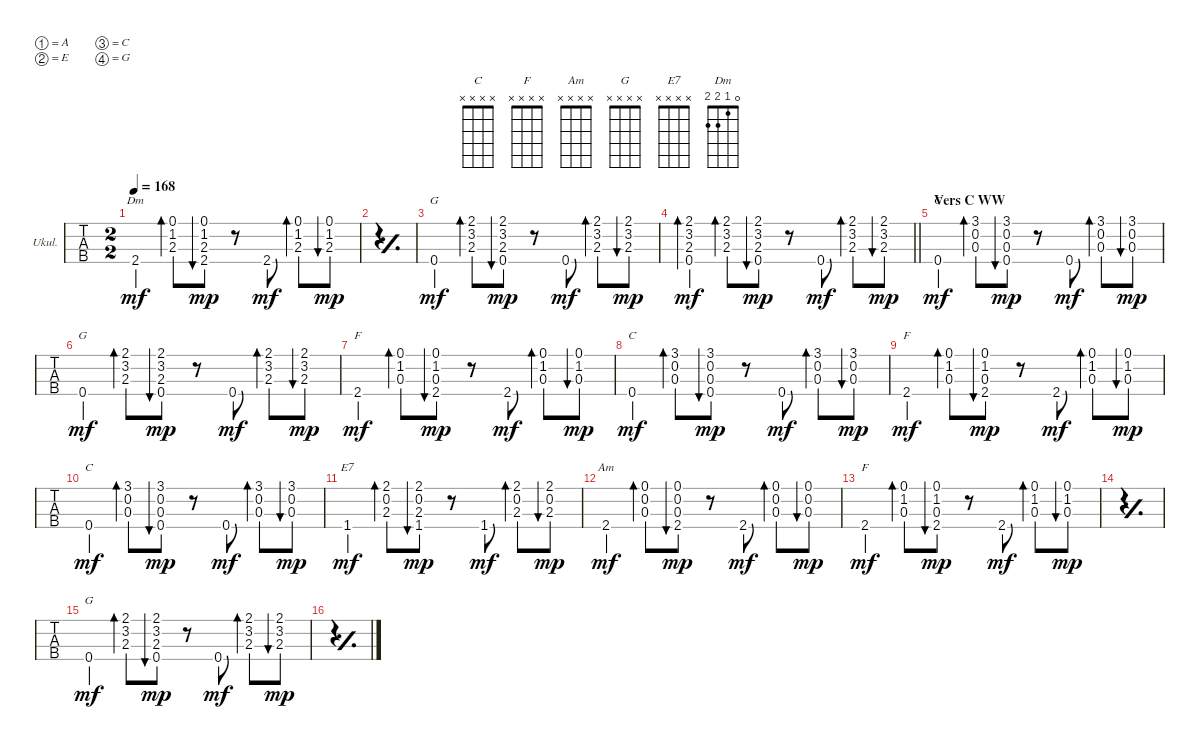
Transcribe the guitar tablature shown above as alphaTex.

\bracketExtendMode groupsimilarinstruments
\multiTrackTrackNamePolicy hidden
\firstSystemTrackNameOrientation horizontal
\otherSystemsTrackNameOrientation horizontal
\track ("Ukulele" "Ukul.") {instrument acousticguitarnylon}
\staff {tabs}
\tuning (A4 E4 C4 G3)
\displaytranspose 0
\chord ("C" x x x x)
\chord ("F" x x x x)
\chord ("Am" x x x x)
\chord ("G" x x x x)
\chord ("E7" x x x x)
\chord ("Dm" 0 1 2 2)
\ts (2 2)
\tempo 168
\clef g2
\ks c
2.4.4{ch "Dm" dy mf} (0.1 1.2 2.3).8{bd 30} (0.1 1.2 2.3 2.4).8{bu 30 dy mp} r.8 2.4.8{dy mf} (0.1 1.2 2.3).8{bd 30} (0.1 1.2 2.3).8{bu 30 dy mp} |
\simile simple
|
\simile none
0.4.4{ch "G" dy mf} (2.1 3.2 2.3).8{bd 30} (2.1 3.2 2.3 0.4).8{bu 30 dy mp} r.8 0.4.8{dy mf} (2.1 3.2 2.3).8{bd 30} (2.1 3.2 2.3).8{bu 30 dy mp} |
\barLineRight lightlight
(0.4 2.3 3.2 2.1).4{bd 30 dy mf} (2.1 3.2 2.3).8{bd 30} (2.1 3.2 2.3 0.4).8{bu 30 dy mp} r.8 0.4.8{dy mf} (2.1 3.2 2.3).8{bd 30} (2.1 3.2 2.3).8{bu 30 dy mp} |
\section ("" "Vers C WW")
0.4.4{ch "C" dy mf} (3.1 0.2 0.3).8{bd 30} (3.1 0.2 0.3 0.4).8{bu 30 dy mp} r.8 0.4.8{dy mf} (3.1 0.2 0.3).8{bd 30} (3.1 0.2 0.3).8{bu 30 dy mp} |
0.4.4{ch "G" dy mf} (2.1 3.2 2.3).8{bd 30} (2.1 3.2 2.3 0.4).8{bu 30 dy mp} r.8 0.4.8{dy mf} (2.1 3.2 2.3).8{bd 30} (2.1 3.2 2.3).8{bu 30 dy mp} |
2.4.4{ch "F" dy mf} (0.1 1.2 0.3).8{bd 30} (0.1 1.2 0.3 2.4).8{bu 30 dy mp} r.8 2.4.8{dy mf} (0.1 1.2 0.3).8{bd 30} (0.1 1.2 0.3).8{bu 30 dy mp} |
0.4.4{ch "C" dy mf} (3.1 0.2 0.3).8{bd 30} (3.1 0.2 0.3 0.4).8{bu 30 dy mp} r.8 0.4.8{dy mf} (3.1 0.2 0.3).8{bd 30} (3.1 0.2 0.3).8{bu 30 dy mp} |
2.4.4{ch "F" dy mf} (0.1 1.2 0.3).8{bd 30} (0.1 1.2 0.3 2.4).8{bu 30 dy mp} r.8 2.4.8{dy mf} (0.1 1.2 0.3).8{bd 30} (0.1 1.2 0.3).8{bu 30 dy mp} |
0.4.4{ch "C" dy mf} (3.1 0.2 0.3).8{bd 30} (3.1 0.2 0.3 0.4).8{bu 30 dy mp} r.8 0.4.8{dy mf} (3.1 0.2 0.3).8{bd 30} (3.1 0.2 0.3).8{bu 30 dy mp} |
1.4.4{ch "E7" dy mf} (2.1 0.2 2.3).8{bd 30} (2.1 0.2 2.3 1.4).8{bu 30 dy mp} r.8 1.4.8{dy mf} (2.1 0.2 2.3).8{bd 30} (2.1 0.2 2.3).8{bu 30 dy mp} |
2.4.4{ch "Am" dy mf} (0.1 0.2 0.3).8{bd 30} (0.1 0.2 0.3 2.4).8{bu 30 dy mp} r.8 2.4.8{dy mf} (0.1 0.2 0.3).8{bd 30} (0.1 0.2 0.3).8{bu 30 dy mp} |
2.4.4{ch "F" dy mf} (0.1 1.2 0.3).8{bd 30} (0.1 1.2 0.3 2.4).8{bu 30 dy mp} r.8 2.4.8{dy mf} (0.1 1.2 0.3).8{bd 30} (0.1 1.2 0.3).8{bu 30 dy mp} |
\simile simple
|
\simile none
0.4.4{ch "G" dy mf} (2.1 3.2 2.3).8{bd 30} (2.1 3.2 2.3 0.4).8{bu 30 dy mp} r.8 0.4.8{dy mf} (2.1 3.2 2.3).8{bd 30} (2.1 3.2 2.3).8{bu 30 dy mp} |
\simile simple
